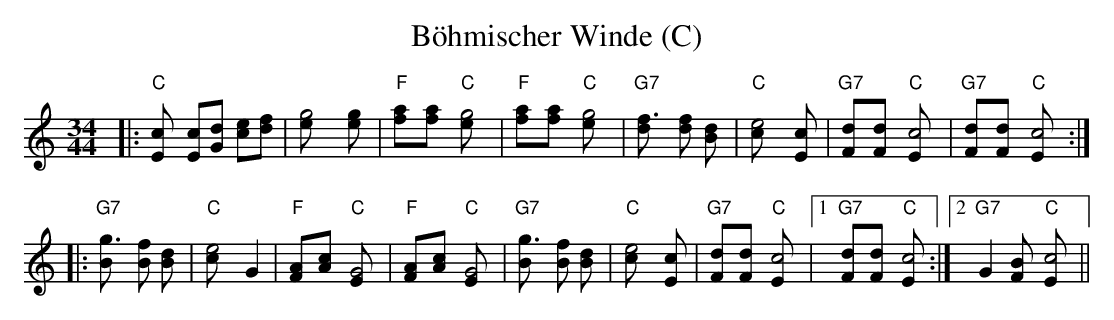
X:1
T: B\"ohmischer Winde (C)
M: 34/44
L: 1/8
K: C
|: "C"[c2E] [cE][dG] [ec][fd] | [g4e] [g2e] \
| "F"[a2f][a2f] "C"[g4e] | "F"[a2f][a2f] "C"[g4e] \
| "G7"[f3d] [fd] [d2B] | "C"[e4c] [c2E] \
| "G7"[d2F][d2F] "C"[c4E] | "G7"[d2F][d2F] "C"[c4E] :|
|: "G7"[g3B] [fB] [d2B] | "C"[e4c] G2 \
| "F"[A2F][c2A] "C"[G4E] | "F"[A2F][c2A] "C"[G4E] \
| "G7"[g3B] [fB] [d2B] | "C"[e4c] [c2E] \
| "G7"[d2F][d2F] "C"[c4E] |1 "G7"[d2F][d2F] "C"[c4E] :|2 "G7"G2[B2F] "C"[c4E] ||
